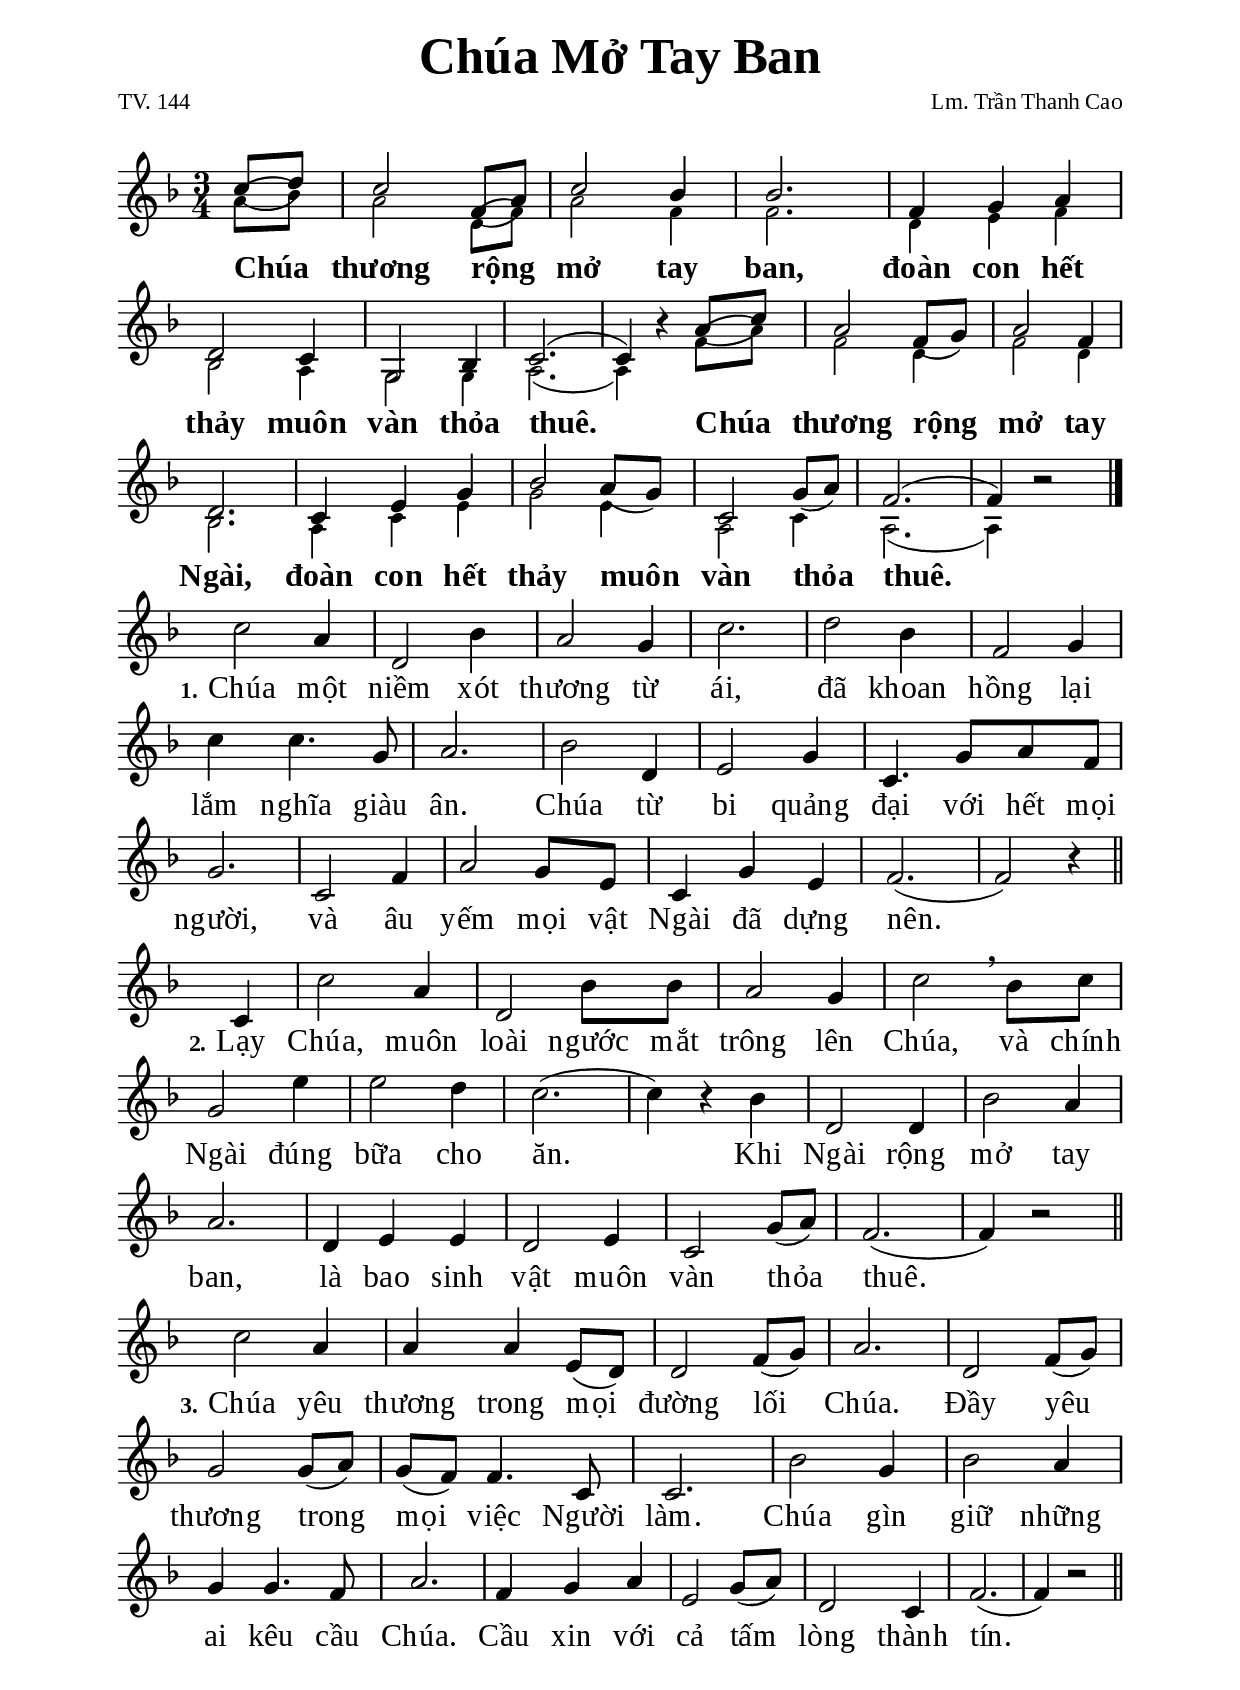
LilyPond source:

% Cài đặt chung
\version "2.20.0"
\include "english.ly"

\header {
  title = \markup { \fontsize #3 "Chúa Mở Tay Ban" }
  poet = "TV. 144"
  composer = "Lm. Trần Thanh Cao"
  arranger = " "
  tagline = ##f
}

global = {
  \key f \major
  \time 3/4
}

\paper {
  #(set-paper-size "a4")
  top-margin = 10\mm
  bottom-margin = 10\mm
  left-margin = 20\mm
  right-margin = 20\mm
  indent = #0
  #(define fonts
    (make-pango-font-tree
      "Liberation Serif"
      "Liberation Serif"
      "Liberation Serif"
      (/ 20 20)))
  page-count = #1
}

% Nhạc điệp khúc
nhacDiepKhucSop = \relative c'' {
  \partial 4 c8 _(d) |
  c2 f,8 _(a) |
  c2 bf4 |
  bf2. |
  f4 g a |
  d,2 c4 |
  g2 bf4 |
  c2. ( |
  c4) r a'8 _(c) |
  a2 f8 _(g) |
  a2 f4 |
  d2. |
  c4 e g |
  bf2 a8 _(g) |
  c,2 g'8 _(a) |
  f2. ( |
  f4) r2 \bar "|."
}

nhacDiepKhucBas = \relative c'' {
  \override NoteHead.font-size = #-2
  \partial 4 a8 ^(bf) |
  a2 d,8 ^(f) |
  a2 f4 |
  f2. |
  d4 e f |
  bf,2 a4 |
  g2 g4 |
  a2. ( |
  a4) r f'8 ^(a) |
  f2 d4 |
  f2 d4 |
  bf2. |
  a4 c e |
  g2 e4 |
  a,2 c4 |
  a2. ( |
  a4) r2
}

% Nhạc phiên khúc
nhacPhienKhucMot = \relative c'' {
  c2 a4 |
  d,2 bf'4 |
  a2 g4 |
  c2. |
  d2 bf4 |
  f2 g4 |
  c4 c4. g8 |
  a2. |
  bf2 d,4 |
  e2 g4 |
  c,4. g'8 a f |
  g2. |
  c,2 f4 |
  a2 g8 e |
  c4 g' e |
  f2. ( |
  f2) r4 \bar "||"
}

nhacPhienKhucHai = \relative c' {
  \partial 4 c4 |
  c'2 a4 |
  d,2 bf'8 bf |
  a2 g4 |
  c2 \breathe bf8 c |
  g2 e'4 |
  e2 d4 |
  c2. ( |
  c4) r bf |
  d,2 d4 |
  bf'2 a4 |
  a2. |
  d,4 e e |
  d2 e4 |
  c2 g'8 (a) |
  f2. ( |
  f4) r2 \bar "||"
}

nhacPhienKhucBa = \relative c'' {
  c2 a4 |
  a a e8 (d) |
  d2 f8 (g) |
  a2. |
  d,2 f8 (g) |
  g2 g8 (a) |
  g (f) f4. c8 |
  c2. |
  bf'2 g4 |
  bf2 a4 |
  g g4. f8 |
  a2. |
  f4 g a |
  e2 g8 (a) |
  d,2 c4 |
  f2. ( |
  f4) r2 \bar "||"
}

% Lời điệp khúc
loiDiepKhuc = \lyricmode {
  Chúa thương rộng mở tay ban,
  đoàn con hết thảy muôn vàn thỏa thuê.
  Chúa thương rộng mở tay Ngài,
  đoàn con hết thảy muôn vàn thỏa thuê.
}

% Lời phiên khúc
loiPhienKhucMot = \lyricmode {
  \set stanza = #"1."
  Chúa một niềm xót thương từ ái,
  đã khoan hồng lại lắm nghĩa giàu ân.
  Chúa từ bi quảng đại với hết mọi người,
  và âu yếm mọi vật Ngài đã dựng nên.
}

loiPhienKhucHai = \lyricmode {
  \set stanza = #"2."
  Lạy Chúa, muôn loài ngước mắt trông lên Chúa,
  và chính Ngài đúng bữa cho ăn.
  Khi Ngài rộng mở tay ban,
  là bao sinh vật muôn vàn thỏa thuê.
}

loiPhienKhucBa = \lyricmode {
  \set stanza = #"3."
  Chúa yêu thương trong mọi đường lối Chúa.
  Đầy yêu thương trong mọi việc Người làm.
  Chúa gìn giữ những ai kêu cầu Chúa.
  Cầu xin với cả tấm lòng thành tín.
}


% Dàn trang
\score {
  \new ChoirStaff <<
    \new Staff = diepKhuc \with {
        \consists "Merge_rests_engraver"
        \magnifyStaff #(magstep +1)
      }
      <<
      \new Voice = beSop {
        \voiceOne \key f \major \time 3/4 \nhacDiepKhucSop
      }
      \new Voice = beBas {
        \voiceTwo \key f \major \time 3/4 \nhacDiepKhucBas
      }
    >>
    \new Lyrics \lyricsto beSop \loiDiepKhuc
  >>
  \layout {
    \override Lyrics.LyricText.font-series = #'bold
    \override Lyrics.LyricText.font-size = #+3
    \override Lyrics.LyricSpace.minimum-distance = #2.0
    \override Score.BarNumber.break-visibility = ##(#f #f #f)
  }
}

\score {
  \new ChoirStaff <<
    \new Staff = phienKhuc \with {
        \magnifyStaff #(magstep +1)
      }
      <<
      \new Voice = beSop {
        \key f \major \time 3/4 \nhacPhienKhucMot
      }
    >>
    \new Lyrics \lyricsto beSop \loiPhienKhucMot
  >>
  \layout {
    \override Staff.TimeSignature.transparent = ##t
    \override Lyrics.LyricText.font-size = #+3
    \override Lyrics.LyricSpace.minimum-distance = #2.0
    \override Score.BarNumber.break-visibility = ##(#f #f #f)
  }
}

\score {
  \new ChoirStaff <<
    \new Staff = phienKhuc \with {
        \magnifyStaff #(magstep +1)
      }
      <<
      \new Voice = beSop {
        \key f \major \time 3/4 \nhacPhienKhucHai
      }
    >>
    \new Lyrics \lyricsto beSop \loiPhienKhucHai
  >>
  \layout {
    \override Staff.TimeSignature.transparent = ##t
    \override Lyrics.LyricText.font-size = #+3
    \override Lyrics.LyricSpace.minimum-distance = #2.0
    \override Score.BarNumber.break-visibility = ##(#f #f #f)
  }
}

\score {
  \new ChoirStaff <<
    \new Staff = phienKhuc \with {
        \magnifyStaff #(magstep +1)
      }
      <<
      \new Voice = beSop {
        \key f \major \time 3/4 \nhacPhienKhucBa
      }
    >>
    \new Lyrics \lyricsto beSop \loiPhienKhucBa
  >>
  \layout {
    \override Staff.TimeSignature.transparent = ##t
    \override Lyrics.LyricText.font-size = #+3
    \override Lyrics.LyricSpace.minimum-distance = #2.0
    \override Score.BarNumber.break-visibility = ##(#f #f #f)
  }
}